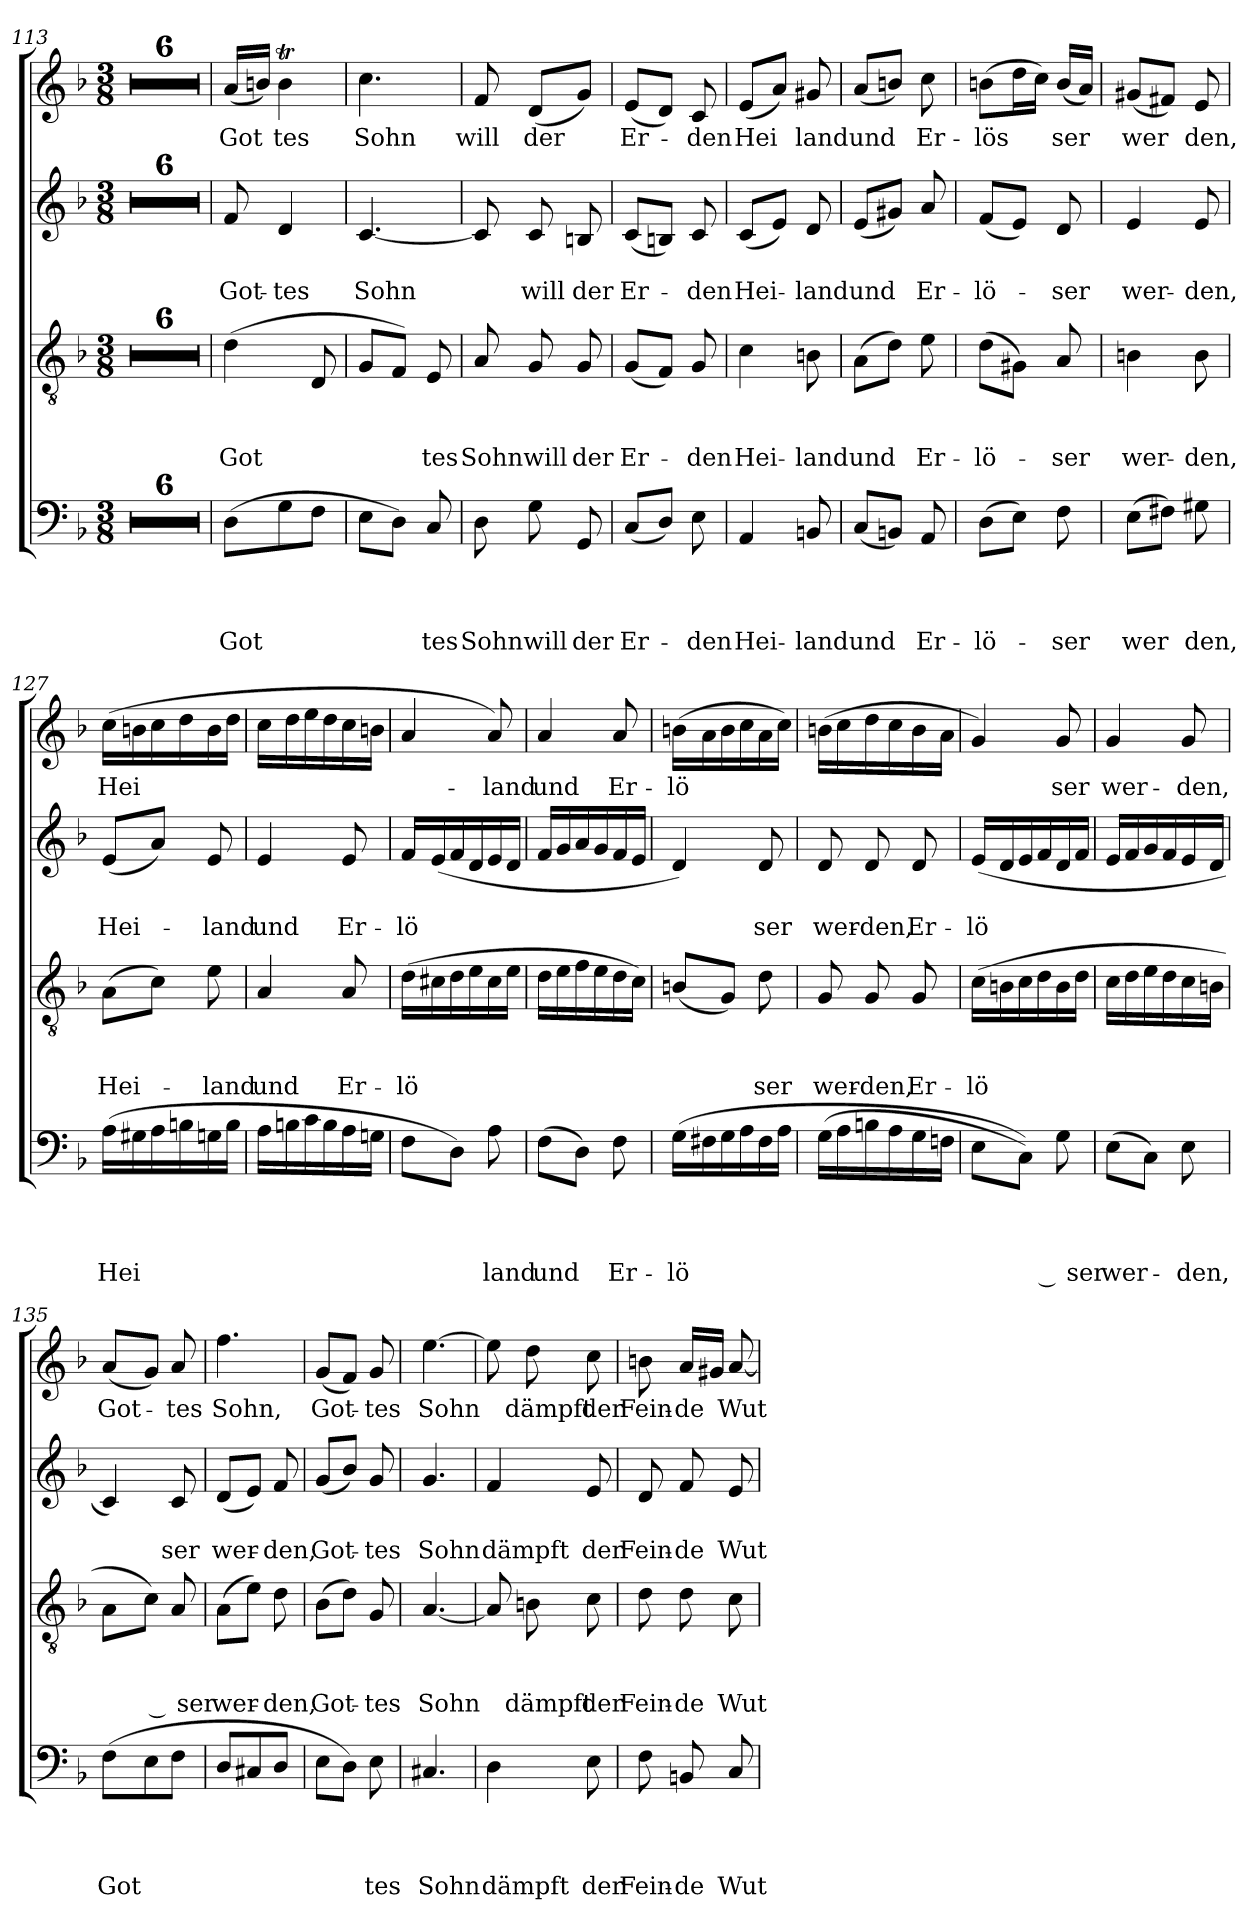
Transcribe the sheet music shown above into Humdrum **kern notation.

**kern	**text	**text	**text	**text	**kern	**text	**text	**text	**kern	**text	**text	**kern	**text
*part4	*part4	*part4	*part4	*part4	*part3	*part3	*part3	*part3	*part2	*part2	*part2	*part1	*part1
*staff4	*staff4	*staff4	*staff4	*staff4	*staff3	*staff3	*staff3	*staff3	*staff2	*staff2	*staff2	*staff1	*staff1
!!LO:PB:g=z
*clefF4	*	*	*	*	*clefGv2	*	*	*	*clefG2	*	*	*clefG2	*
*k[b-]	*	*	*	*	*k[b-]	*	*	*	*k[b-]	*	*	*k[b-]	*
*F:	*	*	*	*	*F:	*	*	*	*F:	*	*	*F:	*
*M3/8	*	*	*	*	*M3/8	*	*	*	*M3/8	*	*	*M3/8	*
=113	=113	=113	=113	=113	=113	=113	=113	=113	=113	=113	=113	=113	=113
4.r	.	.	.	.	4.r	.	.	.	4.r	.	.	4.r	.
=114	=114	=114	=114	=114	=114	=114	=114	=114	=114	=114	=114	=114	=114
4.r	.	.	.	.	4.r	.	.	.	4.r	.	.	4.r	.
=115	=115	=115	=115	=115	=115	=115	=115	=115	=115	=115	=115	=115	=115
4.r	.	.	.	.	4.r	.	.	.	4.r	.	.	4.r	.
=116	=116	=116	=116	=116	=116	=116	=116	=116	=116	=116	=116	=116	=116
4.r	.	.	.	.	4.r	.	.	.	4.r	.	.	4.r	.
=117	=117	=117	=117	=117	=117	=117	=117	=117	=117	=117	=117	=117	=117
4.r	.	.	.	.	4.r	.	.	.	4.r	.	.	4.r	.
=118	=118	=118	=118	=118	=118	=118	=118	=118	=118	=118	=118	=118	=118
4.r	.	.	.	.	4.r	.	.	.	4.r	.	.	4.r	.
!!LO:LB:g=z
=119	=119	=119	=119	=119	=119	=119	=119	=119	=119	=119	=119	=119	=119
!	!	!	!	!LO:LY:b	!	!	!	!LO:LY:b	!	!	!LO:LY:b	!	!LO:LY:b
(>8D\L	.	.	.	Got	(>4d\	.	.	Got	8f/	.	Got-	(<16a/LL	Got
.	.	.	.	.	.	.	.	.	.	.	.	16bn/JJ)	.
!	!	!	!	!LO:LY:b	!	!	!	!	!	!	!LO:LY:b	!	!LO:LY:b
8G\	.	.	.	­	.	.	.	.	4d/	.	-tes	4bt\	tes
!	!	!	!	!LO:LY:b	!	!	!	!LO:LY:b	!	!	!	!	!
8F\J	.	.	.	­	8D/	.	.	­	.	.	.	.	.
=120	=120	=120	=120	=120	=120	=120	=120	=120	=120	=120	=120	=120	=120
!	!	!	!	!LO:LY:b	!	!	!	!LO:LY:b	!	!	!LO:LY:b	!	!LO:LY:b
8E\L	.	.	.	­	8G/L	.	.	­	[4.c/	.	Sohn	4.cc\	Sohn
!	!	!	!	!LO:LY:b	!	!	!	!	!	!	!	!	!
8D\J)	.	.	.	­	8F/J)	.	.	.	.	.	.	.	.
!	!	!	!	!LO:LY:b	!	!	!	!LO:LY:b	!	!	!	!	!
8C/	.	.	.	tes	8E/	.	.	tes	.	.	.	.	.
=121	=121	=121	=121	=121	=121	=121	=121	=121	=121	=121	=121	=121	=121
!	!	!	!	!LO:LY:b	!	!	!	!LO:LY:b	!	!	!	!	!LO:LY:b
8D\	.	.	.	Sohn	8A/	.	.	Sohn	8c/]	.	.	8f/	will
!	!	!	!	!LO:LY:b	!	!	!	!LO:LY:b	!	!	!LO:LY:b	!	!LO:LY:b
8G\	.	.	.	will	8G/	.	.	will	8c/	.	will	(<8d/L	der
!	!	!	!	!LO:LY:b	!	!	!	!LO:LY:b	!	!	!LO:LY:b	!	!
8GG/	.	.	.	der	8G/	.	.	der	8Bn/	.	der	8g/J)	.
=122	=122	=122	=122	=122	=122	=122	=122	=122	=122	=122	=122	=122	=122
!	!	!	!	!LO:LY:b	!	!	!	!LO:LY:b	!	!	!LO:LY:b	!	!LO:LY:b
(<8C/L	.	.	.	Er-	(<8G/L	.	.	Er-	(<8c/L	.	Er-	(<8e/L	Er-
8D/J)	.	.	.	.	8F/J)	.	.	.	8Bn/J)	.	.	8d/J)	.
!	!	!	!	!LO:LY:b	!	!	!	!LO:LY:b	!	!	!LO:LY:b	!	!LO:LY:b
8E\	.	.	.	-den	8G/	.	.	-den	8c/	.	-den	8c/	-den
=123	=123	=123	=123	=123	=123	=123	=123	=123	=123	=123	=123	=123	=123
!	!	!	!	!LO:LY:b	!	!	!	!LO:LY:b	!	!	!LO:LY:b	!	!LO:LY:b
4AA/	.	.	.	Hei-	4c\	.	.	Hei-	(<8c/L	.	Hei-	(<8e/L	Hei
.	.	.	.	.	.	.	.	.	8e/J)	.	.	8a/J)	.
!	!	!	!	!LO:LY:b	!	!	!	!LO:LY:b	!	!	!LO:LY:b	!	!LO:LY:b
8BBn/	.	.	.	-land	8Bn\	.	.	-land	8d/	.	-land	8g#X/	land
=124	=124	=124	=124	=124	=124	=124	=124	=124	=124	=124	=124	=124	=124
!	!	!	!	!LO:LY:b	!	!	!	!LO:LY:b	!	!	!LO:LY:b	!	!LO:LY:b
(<8C/L	.	.	.	und	(>8A\L	.	.	und	(<8e/L	.	und	(<8a/L	und
8BBn/J)	.	.	.	.	8d\J)	.	.	.	8g#X/J)	.	.	8bn/J)	.
!	!	!	!	!LO:LY:b	!	!	!	!LO:LY:b	!	!	!LO:LY:b	!	!LO:LY:b
8AA/	.	.	.	Er-	8e\	.	.	Er-	8a/	.	Er-	8cc\	Er-
=125	=125	=125	=125	=125	=125	=125	=125	=125	=125	=125	=125	=125	=125
!	!	!	!	!LO:LY:b	!	!	!	!LO:LY:b	!	!	!LO:LY:b	!	!LO:LY:b
(>8D\L	.	.	.	-lö-	(>8d\L	.	.	-lö-	(<8f/L	.	-lö-	(>8bn\L	-lös
8E\J)	.	.	.	.	8G#X\J)	.	.	.	8e/J)	.	.	16dd\L	.
.	.	.	.	.	.	.	.	.	.	.	.	16cc\JJ)	.
!	!	!	!	!LO:LY:b	!	!	!	!LO:LY:b	!	!	!LO:LY:b	!	!LO:LY:b
8F\	.	.	.	-ser	8A/	.	.	-ser	8d/	.	-ser	(<16b/LL	ser
.	.	.	.	.	.	.	.	.	.	.	.	16a/JJ)	.
!!LO:LB:g=z
=126	=126	=126	=126	=126	=126	=126	=126	=126	=126	=126	=126	=126	=126
!	!	!	!	!LO:LY:b	!	!	!	!LO:LY:b	!	!	!LO:LY:b	!	!LO:LY:b
(>8E\L	.	.	.	wer	4Bn\	.	.	wer-	4e/	.	wer-	(<8g#X/L	wer
8F#X\J)	.	.	.	.	.	.	.	.	.	.	.	8f#X/J)	.
!	!	!	!	!LO:LY:b	!	!	!	!LO:LY:b	!	!	!LO:LY:b	!	!LO:LY:b
8G#X\	.	.	.	den,	8B\	.	.	-den,	8e/	.	-den,	8e/	den,
=127	=127	=127	=127	=127	=127	=127	=127	=127	=127	=127	=127	=127	=127
!	!	!	!	!LO:LY:b	!	!	!	!LO:LY:b	!	!	!LO:LY:b	!	!LO:LY:b
(>16A\LL	.	.	.	Hei	(>8A\L	.	.	Hei-	(<8e/L	.	Hei-	(>16cc\LL	Hei
16G#X\	.	.	.	.	.	.	.	.	.	.	.	16bn\	.
!	!	!	!	!LO:LY:b	!	!	!	!	!	!	!	!	!LO:LY:b
16A\	.	.	.	­	8c\J)	.	.	.	8a/J)	.	.	16cc\	­
16Bn\	.	.	.	.	.	.	.	.	.	.	.	16dd\	.
!	!	!	!	!LO:LY:b	!	!	!	!LO:LY:b	!	!	!LO:LY:b	!	!LO:LY:b
16Gn\	.	.	.	­	8e\	.	.	-land	8e/	.	-land	16b\	­
16B\JJ	.	.	.	.	.	.	.	.	.	.	.	16dd\JJ	.
=128	=128	=128	=128	=128	=128	=128	=128	=128	=128	=128	=128	=128	=128
!	!	!	!	!LO:LY:b	!	!	!	!LO:LY:b	!	!	!LO:LY:b	!	!LO:LY:b
16A\LL	.	.	.	­	4A/	.	.	und	4e/	.	und	16cc\LL	­
16Bn\	.	.	.	.	.	.	.	.	.	.	.	16dd\	.
!	!	!	!	!LO:LY:b	!	!	!	!	!	!	!	!	!LO:LY:b
16c\	.	.	.	­	.	.	.	.	.	.	.	16ee\	­
16B\	.	.	.	.	.	.	.	.	.	.	.	16dd\	.
!	!	!	!	!LO:LY:b	!	!	!	!LO:LY:b	!	!	!LO:LY:b	!	!LO:LY:b
16A\	.	.	.	­	8A/	.	.	Er-	8e/	.	Er-	16cc\	­
16Gn\JJ	.	.	.	.	.	.	.	.	.	.	.	16bn\JJ	.
=129	=129	=129	=129	=129	=129	=129	=129	=129	=129	=129	=129	=129	=129
!	!	!	!	!LO:LY:b	!	!	!	!LO:LY:b	!	!	!LO:LY:b	!	!LO:LY:b
8F\L	.	.	.	­	(>16d\LL	.	.	-lö	16f/LL	.	-lö	4a/	­-
.	.	.	.	.	16c#X\	.	.	.	(<16e/	.	.	.	.
!	!	!	!	!	!	!	!	!LO:LY:b	!	!	!LO:LY:b	!	!
8D\J)	.	.	.	.	16d\	.	.	­	16f/	.	­	.	.
.	.	.	.	.	16e\	.	.	.	16d/	.	.	.	.
!	!	!	!	!LO:LY:b	!	!	!	!LO:LY:b	!	!	!LO:LY:b	!	!LO:LY:b
8A\	.	.	.	land	16c#\	.	.	­	16e/	.	­	8a/)	-land
.	.	.	.	.	16e\JJ	.	.	.	16d/JJ	.	.	.	.
=130	=130	=130	=130	=130	=130	=130	=130	=130	=130	=130	=130	=130	=130
!	!	!	!	!LO:LY:b	!	!	!	!LO:LY:b	!	!	!LO:LY:b	!	!LO:LY:b
(>8F\L	.	.	.	und	16d\LL	.	.	­	16f/LL	.	­	4a/	und
.	.	.	.	.	16e\	.	.	.	16g/	.	.	.	.
!	!	!	!	!	!	!	!	!LO:LY:b	!	!	!LO:LY:b	!	!
8D\J)	.	.	.	.	16f\	.	.	­	16a/	.	­	.	.
.	.	.	.	.	16e\	.	.	.	16g/	.	.	.	.
!	!	!	!	!LO:LY:b	!	!	!	!LO:LY:b	!	!	!LO:LY:b	!	!LO:LY:b
8F\	.	.	.	Er-	16d\	.	.	­	16f/	.	­	8a/	Er-
.	.	.	.	.	16c\JJ)	.	.	.	16e/JJ	.	.	.	.
=131	=131	=131	=131	=131	=131	=131	=131	=131	=131	=131	=131	=131	=131
!	!	!	!	!LO:LY:b	!	!	!	!LO:LY:b	!	!	!LO:LY:b	!	!LO:LY:b
(>16G\LL	.	.	.	-lö	(<8Bn/L	.	.	­	4d/)	.	­	(>16bn\LL	-lö
!	!	!	!	!	!	!	!	!	!	!	!	!	!LO:LY:b
16F#X\	.	.	.	.	.	.	.	.	.	.	.	16a\	­
!	!	!	!	!LO:LY:b	!	!	!	!	!	!	!	!	!
16G\	.	.	.	­	8G/J)	.	.	.	.	.	.	16b\	.
!	!	!	!	!	!	!	!	!	!	!	!	!	!LO:LY:b
16A\	.	.	.	.	.	.	.	.	.	.	.	16cc\	­
!	!	!	!	!LO:LY:b	!	!	!	!LO:LY:b	!	!	!LO:LY:b	!	!
16F#\	.	.	.	­	8d\	.	.	ser	8d/	.	­ser	16a\	.
!	!	!	!	!	!	!	!	!	!	!	!	!	!LO:LY:b
16A\JJ	.	.	.	.	.	.	.	.	.	.	.	16cc\JJ)	­
!!LO:PB:g=z
=132	=132	=132	=132	=132	=132	=132	=132	=132	=132	=132	=132	=132	=132
!	!	!	!	!LO:LY:b	!	!	!	!LO:LY:b	!	!	!LO:LY:b	!	!
(>16G\LL	.	.	.	­	8G/	.	.	wer-	8d/	.	wer-	(>16bn\LL	.
!	!	!	!	!	!	!	!	!	!	!	!	!	!LO:LY:b
16A\	.	.	.	.	.	.	.	.	.	.	.	16cc\	­
!	!	!	!	!LO:LY:b	!	!	!	!LO:LY:b	!	!	!LO:LY:b	!	!
16Bn\	.	.	.	­	8G/	.	.	-den,	8d/	.	-den,	16dd\	.
!	!	!	!	!	!	!	!	!	!	!	!	!	!LO:LY:b
16A\	.	.	.	.	.	.	.	.	.	.	.	16cc\	­
!	!	!	!	!LO:LY:b	!	!	!	!LO:LY:b	!	!	!LO:LY:b	!	!
16G\	.	.	.	­	8G/	.	.	Er-	8d/	.	Er-	16b\	.
!	!	!	!	!	!	!	!	!	!	!	!	!	!LO:LY:b
16Fn\JJ	.	.	.	.	.	.	.	.	.	.	.	16a\JJ	­
=133	=133	=133	=133	=133	=133	=133	=133	=133	=133	=133	=133	=133	=133
!	!	!	!	!LO:LY:b	!	!	!	!LO:LY:b	!	!	!LO:LY:b	!	!LO:LY:b
8E\L	.	.	.	­	(>16c\LL	.	.	-lö	(<16e/LL	.	-lö	4g/)	­
.	.	.	.	.	16Bn\	.	.	.	16d/	.	.	.	.
!	!	!	!	!	!	!	!	!LO:LY:b	!	!	!LO:LY:b	!	!
8C\J))	.	.	.	.	16c\	.	.	­	16e/	.	­	.	.
.	.	.	.	.	16d\	.	.	.	16f/	.	.	.	.
!	!	!	!	!LO:LY:b	!	!	!	!LO:LY:b	!	!	!LO:LY:b	!	!LO:LY:b
8G\	.	.	.	­ ser	16B\	.	.	­	16d/	.	­	8g/	­ser
.	.	.	.	.	16d\JJ	.	.	.	16f/JJ	.	.	.	.
=134	=134	=134	=134	=134	=134	=134	=134	=134	=134	=134	=134	=134	=134
!	!	!	!	!LO:LY:b	!	!	!	!LO:LY:b	!	!	!LO:LY:b	!	!LO:LY:b
(>8E\L	.	.	.	wer-	16c\LL	.	.	­	16e/LL	.	­	4g/	wer-
.	.	.	.	.	16d\	.	.	.	16f/	.	.	.	.
!	!	!	!	!	!	!	!	!LO:LY:b	!	!	!LO:LY:b	!	!
8C\J)	.	.	.	.	16e\	.	.	­	16g/	.	­	.	.
.	.	.	.	.	16d\	.	.	.	16f/	.	.	.	.
!	!	!	!	!LO:LY:b	!	!	!	!LO:LY:b	!	!	!LO:LY:b	!	!LO:LY:b
8E\	.	.	.	-den,	16c\	.	.	­	16e/	.	­	8g/	-den,
.	.	.	.	.	16Bn\JJ	.	.	.	16d/JJ	.	.	.	.
=135	=135	=135	=135	=135	=135	=135	=135	=135	=135	=135	=135	=135	=135
!	!	!	!	!LO:LY:b	!	!	!	!LO:LY:b	!	!	!LO:LY:b	!	!LO:LY:b
(>8F\L	.	.	.	Got	8A\L	.	.	­	4c/)	.	­	(<8a/L	Got-
!	!	!	!	!LO:LY:b	!	!	!	!	!	!	!	!	!
8E\	.	.	.	­	8c\J)	.	.	.	.	.	.	8g/J)	.
!	!	!	!	!	!	!	!	!LO:LY:b	!	!	!LO:LY:b	!	!LO:LY:b
8F\J	.	.	.	.	8A/	.	.	­ ser	8c/	.	­ser	8a/	-tes
=136	=136	=136	=136	=136	=136	=136	=136	=136	=136	=136	=136	=136	=136
!	!	!	!	!LO:LY:b	!	!	!	!LO:LY:b	!	!	!LO:LY:b	!	!LO:LY:b
8D/L	.	.	.	­	(>8A\L	.	.	wer-	(<8d/L	.	wer-	4.ff\	Sohn,
8C#X/	.	.	.	.	8e\J)	.	.	.	8e/J)	.	.	.	.
!	!	!	!	!LO:LY:b	!	!	!	!LO:LY:b	!	!	!LO:LY:b	!	!
8D/J	.	.	.	­	8d\	.	.	-den,	8f/	.	-den,	.	.
=137	=137	=137	=137	=137	=137	=137	=137	=137	=137	=137	=137	=137	=137
!	!	!	!	!	!	!	!	!LO:LY:b	!	!	!LO:LY:b	!	!LO:LY:b
8E\L	.	.	.	.	(>8B-\L	.	.	Got-	(<8g/L	.	Got-	(<8g/L	Got-
!	!	!	!	!LO:LY:b	!	!	!	!	!	!	!	!	!
8D\J)	.	.	.	­	8d\J)	.	.	.	8b-/J)	.	.	8f/J)	.
!	!	!	!	!LO:LY:b	!	!	!	!LO:LY:b	!	!	!LO:LY:b	!	!LO:LY:b
8E\	.	.	.	tes	8G/	.	.	-tes	8g/	.	-tes	8g/	-tes
!!LO:LB:g=z
=138	=138	=138	=138	=138	=138	=138	=138	=138	=138	=138	=138	=138	=138
!	!	!	!	!LO:LY:b	!	!	!	!LO:LY:b	!	!	!LO:LY:b	!	!LO:LY:b
4.C#X/	.	.	.	Sohn	[4.A/	.	.	Sohn	4.g/	.	Sohn	[4.ee\	Sohn
=139	=139	=139	=139	=139	=139	=139	=139	=139	=139	=139	=139	=139	=139
!	!	!	!	!LO:LY:b	!	!	!	!	!	!	!LO:LY:b	!	!
4D\	.	.	.	dämpft	8A/]	.	.	.	4f/	.	dämpft	8ee\]	.
!	!	!	!	!	!	!	!	!LO:LY:b	!	!	!	!	!LO:LY:b
.	.	.	.	.	8Bn\	.	.	dämpft	.	.	.	8dd\	dämpft
!	!	!	!	!LO:LY:b	!	!	!	!LO:LY:b	!	!	!LO:LY:b	!	!LO:LY:b
8E\	.	.	.	der	8c\	.	.	der	8e/	.	der	8cc\	der
=140	=140	=140	=140	=140	=140	=140	=140	=140	=140	=140	=140	=140	=140
!	!	!	!	!LO:LY:b	!	!	!	!LO:LY:b	!	!	!LO:LY:b	!	!LO:LY:b
8F\	.	.	.	Fein-	8d\	.	.	Fein-	8d/	.	Fein-	8bn\	Fein-
!	!	!	!	!LO:LY:b	!	!	!	!LO:LY:b	!	!	!LO:LY:b	!	!LO:LY:b
8BBn/	.	.	.	-de	8d\	.	.	-de	8f/	.	-de	16a/LL	-de
.	.	.	.	.	.	.	.	.	.	.	.	16g#X/JJ	.
!	!	!	!	!LO:LY:b	!	!	!	!LO:LY:b	!	!	!LO:LY:b	!	!LO:LY:b
8C/	.	.	.	Wut	8c\	.	.	Wut	8e/	.	Wut	[8a/	Wut
=	=	=	=	=	=	=	=	=	=	=	=	=	=
*-	*-	*-	*-	*-	*-	*-	*-	*-	*-	*-	*-	*-	*-
